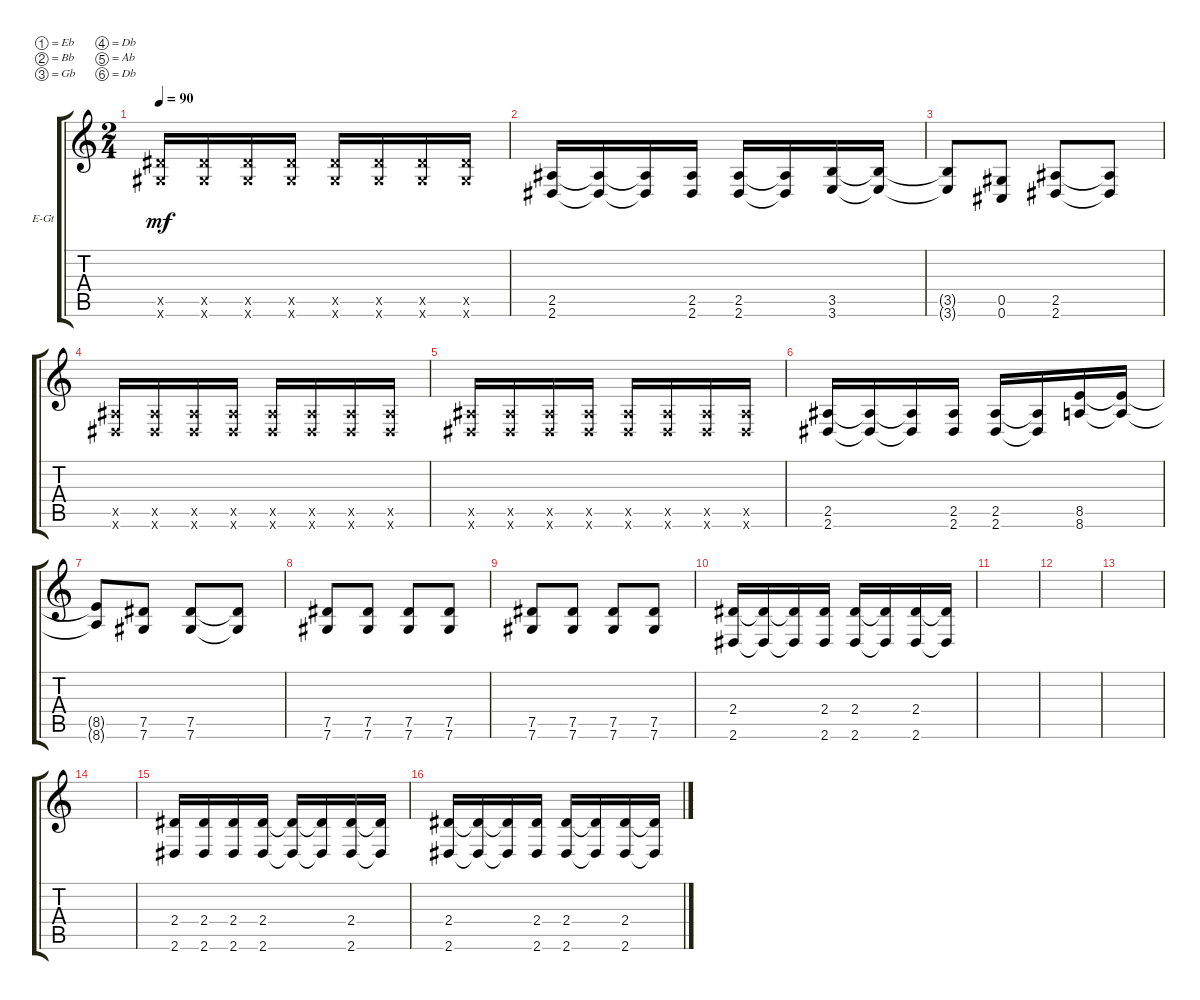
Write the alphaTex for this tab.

\defaultSystemsLayout 4
\bracketExtendMode groupsimilarinstruments
\firstSystemTrackNameOrientation horizontal
\otherSystemsTrackNameOrientation horizontal
\track ("Electric Guitar" "E-Gt") {instrument distortionguitar}
\staff {score tabs}
\tuning (Eb4 Bb3 Gb3 Db3 Ab2 Db2)
\ts (2 4)
\tempo 90
\clef g2
\ks c
(7.6{x} 7.5{x}).16{dy mf} (7.6{x} 7.5{x}).16 (7.6{x} 7.5{x}).16 (7.6{x} 7.5{x}).16 (7.6{x} 7.5{x}).16 (7.6{x} 7.5{x}).16 (7.6{x} 7.5{x}).16 (7.6{x} 7.5{x}).16 |
(2.6 2.5).16 (2.6{t} 2.5{t}).16 (2.6{t} 2.5{t}).16 (2.6 2.5).16 (2.6 2.5).16 (2.6{t} 2.5{t}).16 (3.6 3.5).16 (3.6{t} 3.5{t}).16 |
(3.6{t} 3.5{t}).8 (0.6 0.5).8 (2.6 2.5).8 (2.6{t} 2.5{t}).8 |
(2.6{x} 2.5{x}).16 (2.6{x} 2.5{x}).16 (2.6{x} 2.5{x}).16 (2.6{x} 2.5{x}).16 (2.6{x} 2.5{x}).16 (2.6{x} 2.5{x}).16 (2.6{x} 2.5{x}).16 (2.6{x} 2.5{x}).16 |
(2.6{x} 2.5{x}).16 (2.6{x} 2.5{x}).16 (2.6{x} 2.5{x}).16 (2.6{x} 2.5{x}).16 (2.6{x} 2.5{x}).16 (2.6{x} 2.5{x}).16 (2.6{x} 2.5{x}).16 (2.6{x} 2.5{x}).16 |
(2.6 2.5).16 (2.6{t} 2.5{t}).16 (2.6{t} 2.5{t}).16 (2.6 2.5).16 (2.6 2.5).16 (2.6{t} 2.5{t}).16 (8.6 8.5).16 (8.6{t} 8.5{t}).16 |
(8.6{t} 8.5{t}).8 (7.6 7.5).8 (7.6 7.5).8 (7.6{t} 7.5{t}).8 |
(7.6 7.5).8 (7.6 7.5).8 (7.6 7.5).8 (7.6 7.5).8 |
(7.6 7.5).8 (7.6 7.5).8 (7.6 7.5).8 (7.6 7.5).8 |
(2.6 2.4).16 (2.6{t} 2.4{t}).16 (2.6{t} 2.4{t}).16 (2.6 2.4).16 (2.6 2.4).16 (2.6{t} 2.4{t}).16 (2.6 2.4).16 (2.6{t} 2.4{t}).16 |
|
|
|
|
(2.6 2.4).16 (2.6 2.4).16 (2.6 2.4).16 (2.6 2.4).16 (2.6{t} 2.4{t}).16 (2.6{t} 2.4{t}).16 (2.6 2.4).16 (2.6{t} 2.4{t}).16 |
(2.6 2.4).16 (2.6{t} 2.4{t}).16 (2.6{t} 2.4{t}).16 (2.6 2.4).16 (2.6 2.4).16 (2.6{t} 2.4{t}).16 (2.6 2.4).16 (2.6{t} 2.4{t}).16
